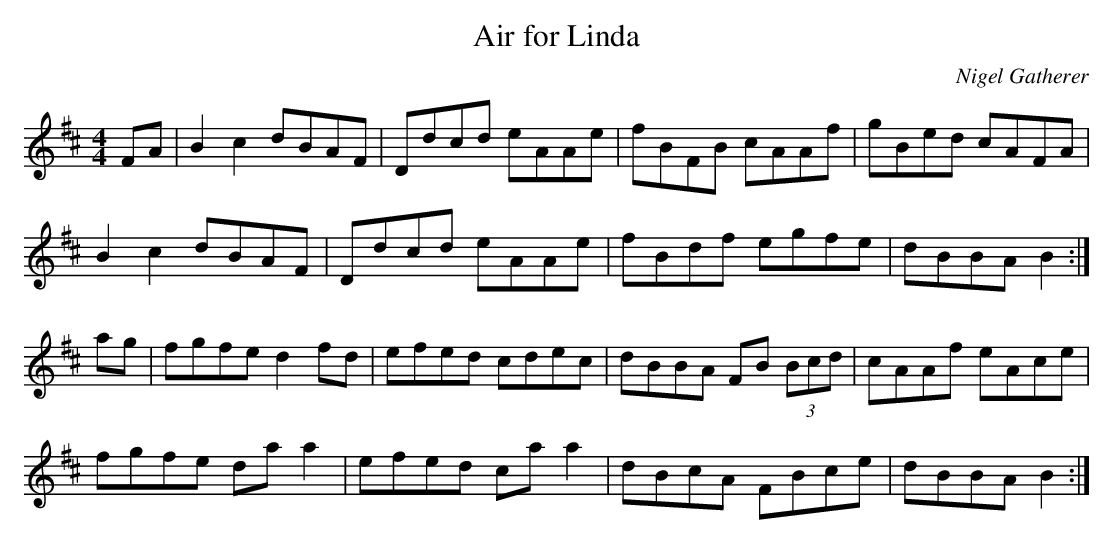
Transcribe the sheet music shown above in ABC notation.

X:1
T:Air for Linda
C:Nigel Gatherer
L:1/8
M:4/4
K:Bm
FA|B2 c2 dBAF|Ddcd eAAe|fBFB cAAf|gBed cAFA|
B2 c2 dBAF|Ddcd eAAe|fBdf egfe|dBBA B2:|
ag|fgfe d2 fd|efed cdec|dBBA FB (3Bcd|cAAf eAce|
fgfe da a2|efed ca a2|dBcA FBce|dBBA B2:|]
